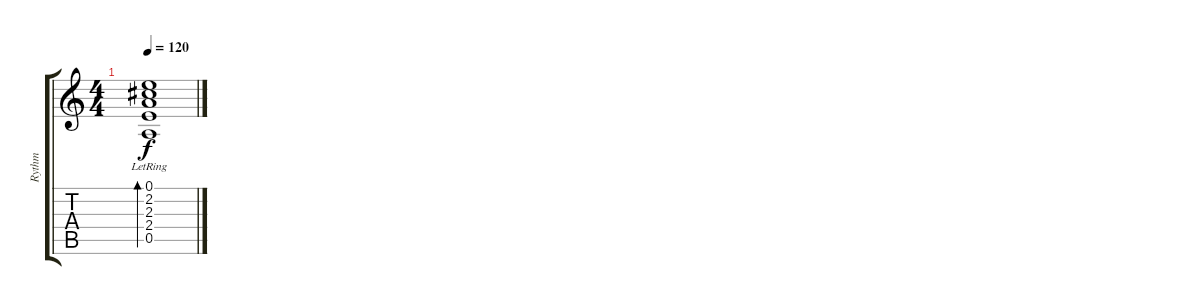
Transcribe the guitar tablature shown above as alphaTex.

\track ("Rythm" "Rythm") {instrument acousticguitarsteel}
\staff {score tabs}
\tuning (E4 B3 G3 D3 A2 E2) {hide}
\ts (4 4)
\tempo 120
\clef g2
\ks c
(0.1{lr} 2.2{lr} 2.3{lr} 2.4{lr} 0.5{lr}).1{bd 480 dy f}
